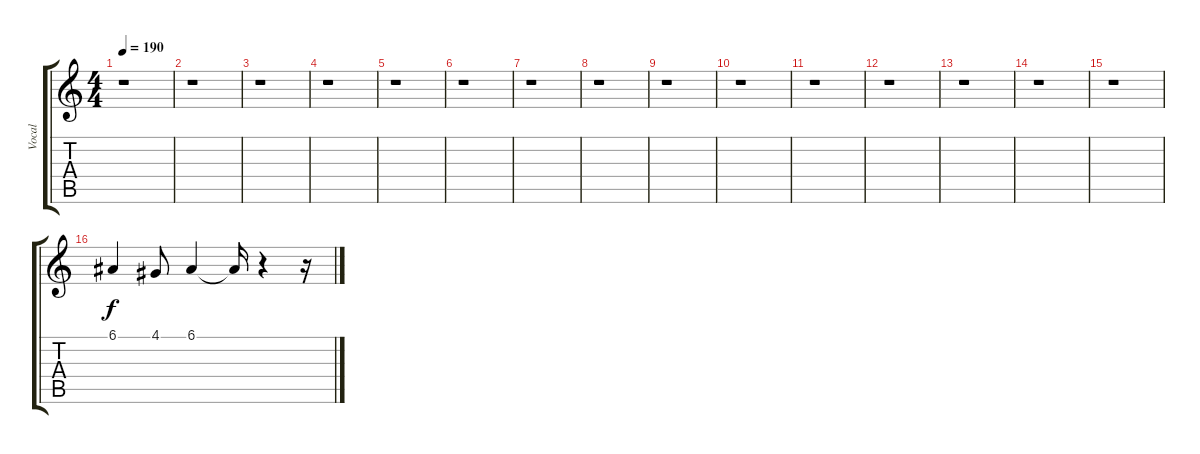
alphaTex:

\track ("Vocal" "Vocal") {instrument tenorsax}
\staff {score tabs}
\tuning (E4 B3 G3 D3 A2 D2) {hide}
\ts (4 4)
\tempo 190
\clef g2
\ks c
r.1{dy f} |
r.1 |
r.1 |
r.1 |
r.1 |
r.1 |
r.1 |
r.1 |
r.1 |
r.1 |
r.1 |
r.1 |
r.1 |
r.1 |
r.1 |
6.1.4 4.1.8 6.1.4 6.1{t}.16 r.4 r.16
